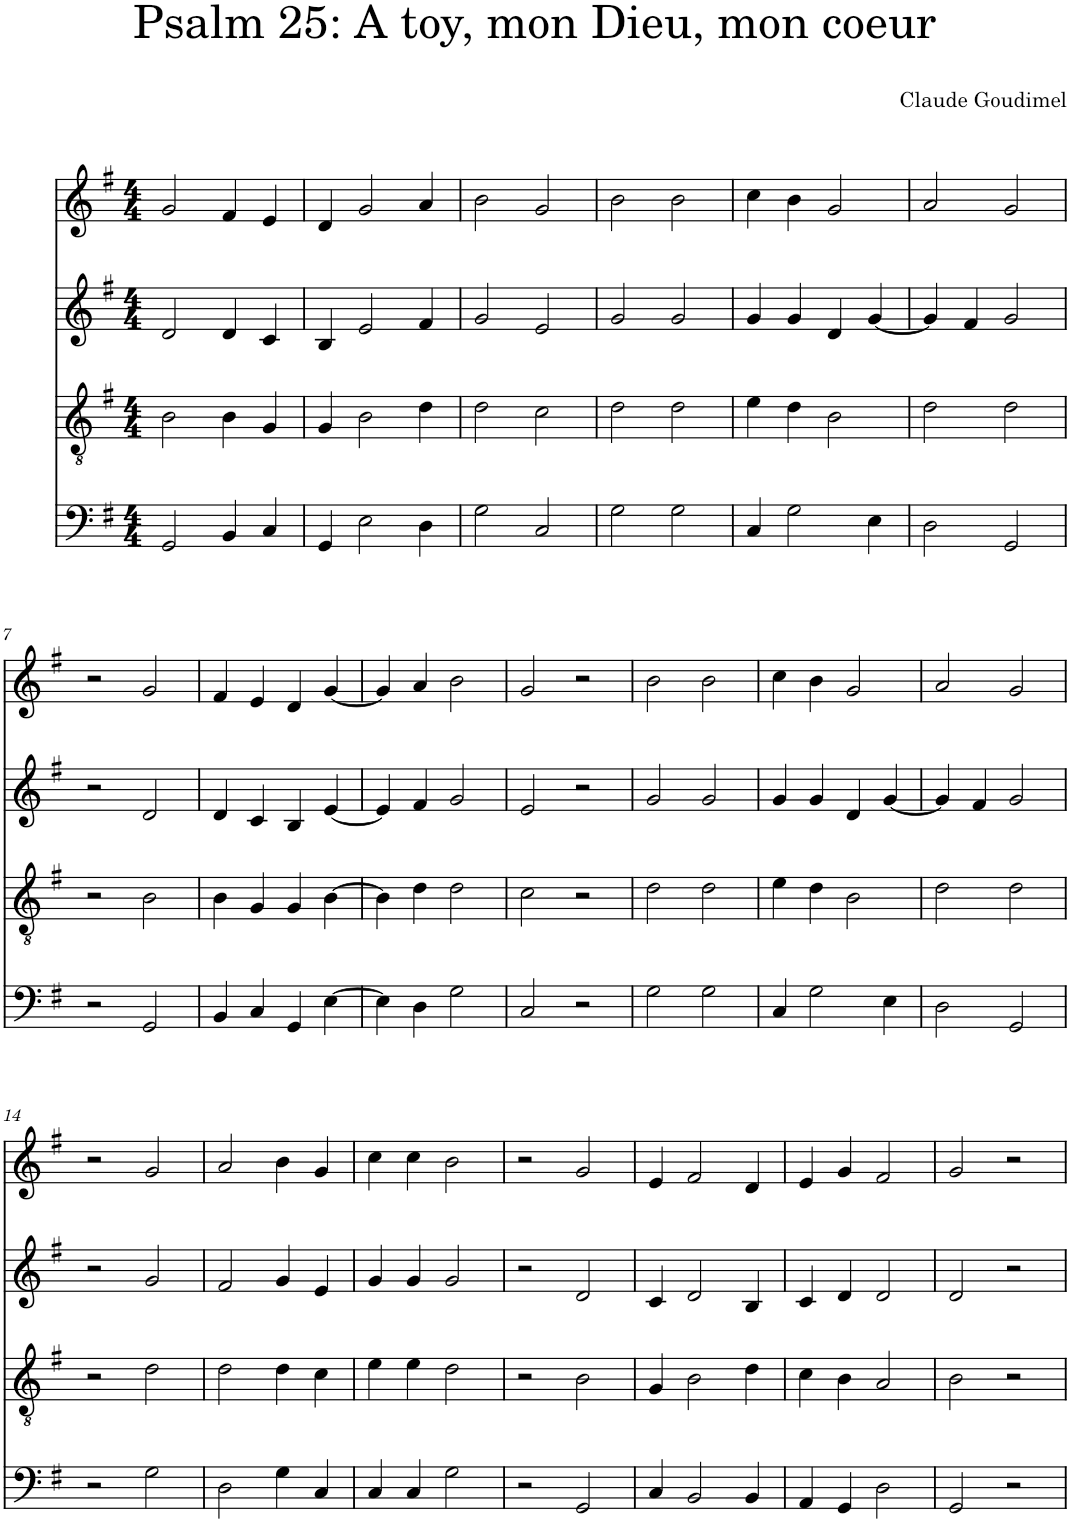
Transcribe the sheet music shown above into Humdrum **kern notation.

**kern	**kern	**kern	**kern
*part4	*part3	*part2	*part1
*staff4	*staff3	*staff2	*staff1
*I"Piano	*I"Piano	*I"Piano	*I"Piano
*I'Pno	*I'Pno	*I'Pno	*I'Pno
*clefF4	*clefGv2	*clefG2	*clefG2
*k[f#]	*k[f#]	*k[f#]	*k[f#]
*M4/4	*M4/4	*M4/4	*M4/4
=1	=1	=1	=1
2GG/	2B\	2d/	2g/
4BB/	4B\	4d/	4f#/
4C/	4G/	4c/	4e/
=2	=2	=2	=2
4GG/	4G/	4B/	4d/
2E\	2B\	2e/	2g/
4D\	4d\	4f#/	4a/
=3	=3	=3	=3
2G\	2d\	2g/	2b\
2C/	2c\	2e/	2g/
=4	=4	=4	=4
2G\	2d\	2g/	2b\
2G\	2d\	2g/	2b\
=5	=5	=5	=5
4C/	4e\	4g/	4cc\
2G\	4d\	4g/	4b\
.	2B\	4d/	2g/
4E\	.	[4g/	.
=6	=6	=6	=6
2D\	2d\	4g/]	2a/
.	.	4f#/	.
2GG/	2d\	2g/	2g/
!!LO:LB:g=z
=7	=7	=7	=7
2r	2r	2r	2r
2GG/	2B\	2d/	2g/
=8	=8	=8	=8
4BB/	4B\	4d/	4f#/
4C/	4G/	4c/	4e/
4GG/	4G/	4B/	4d/
[4E\	[4B\	[4e/	[4g/
=9	=9	=9	=9
4E\]	4B\]	4e/]	4g/]
4D\	4d\	4f#/	4a/
2G\	2d\	2g/	2b\
=10	=10	=10	=10
2C/	2c\	2e/	2g/
2r	2r	2r	2r
=11	=11	=11	=11
2G\	2d\	2g/	2b\
2G\	2d\	2g/	2b\
=12	=12	=12	=12
4C/	4e\	4g/	4cc\
2G\	4d\	4g/	4b\
.	2B\	4d/	2g/
4E\	.	[4g/	.
=13	=13	=13	=13
2D\	2d\	4g/]	2a/
.	.	4f#/	.
2GG/	2d\	2g/	2g/
!!LO:LB:g=z
=14	=14	=14	=14
2r	2r	2r	2r
2G\	2d\	2g/	2g/
=15	=15	=15	=15
2D\	2d\	2f#/	2a/
4G\	4d\	4g/	4b\
4C/	4c\	4e/	4g/
=16	=16	=16	=16
4C/	4e\	4g/	4cc\
4C/	4e\	4g/	4cc\
2G\	2d\	2g/	2b\
=17	=17	=17	=17
2r	2r	2r	2r
2GG/	2B\	2d/	2g/
=18	=18	=18	=18
4C/	4G/	4c/	4e/
2BB/	2B\	2d/	2f#/
4BB/	4d\	4B/	4d/
=19	=19	=19	=19
4AA/	4c\	4c/	4e/
4GG/	4B\	4d/	4g/
2D\	2A/	2d/	2f#/
=20	=20	=20	=20
2GG/	2B\	2d/	2g/
2r	2r	2r	2r
=	=	=	=
*-	*-	*-	*-
